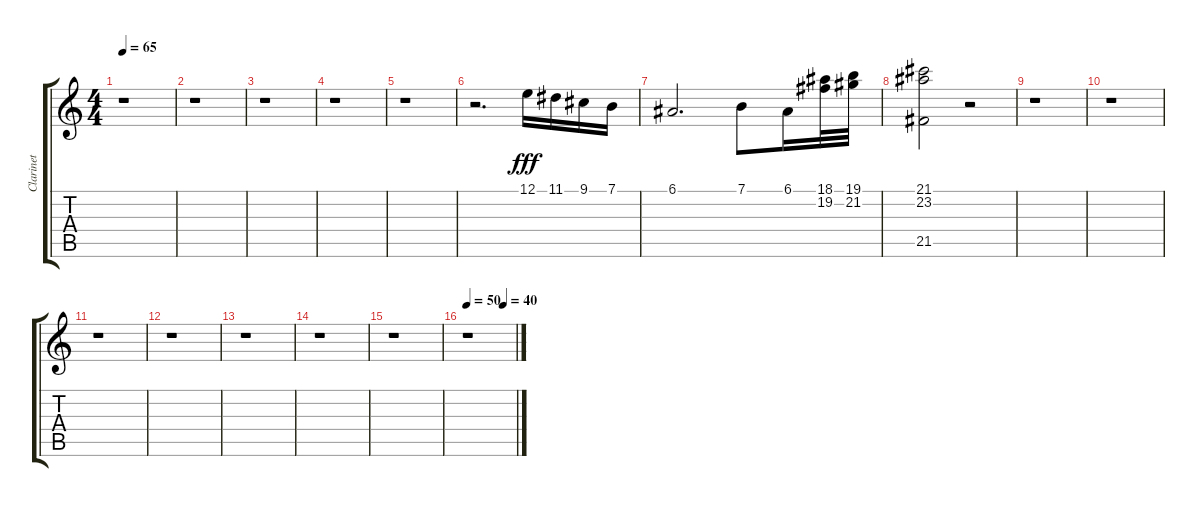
\track ("Clarinet" "Clarinet") {instrument clarinet}
\staff {score tabs}
\tuning (E4 B3 G3 D3 A2 E2) {hide}
\ts (4 4)
\tempo 65
\clef g2
\ks c
r.1{dy f} |
r.1 |
r.1 |
r.1 |
r.1 |
r.2{d} 12.1.16{dy fff} 11.1.16 9.1.16 7.1.16 |
6.1.2{d} 7.1.8 6.1.16 (18.1 19.2).32 (19.1 21.2).32 |
(21.1 23.2 21.5).2 r.2 |
r.1 |
r.1 |
r.1 |
r.1 |
r.1 |
r.1 |
r.1 |
\tempo 50
\tempo (40 0.75)
r.1
